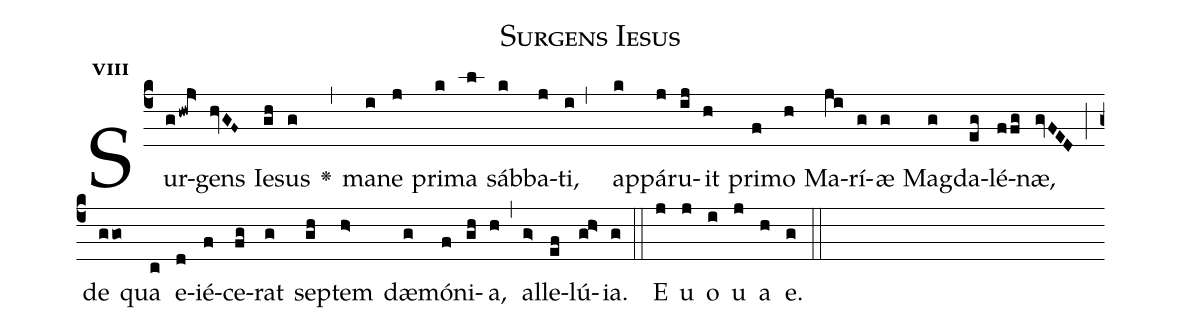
name:Surgens Iesus;
office-part:Antiphona;
mode:8;
%%
initial-style: 1;
name: Surgens Iesus
book: Antiphonae & Responsoria/Tomus II, p. 156;
occasion: Octava Paschae Sabbato;
office-part: Laudes Ant E;
user-notes: ;
commentary: ;
annotation: 8g;
centering-scheme: english;
fontsize: 12;
font: OFLSortsMillGoudy;
height: 11;
width: 4.5;
%%
(c4)Sur(ghwj>)gens(hvGF~) Ie(gh)sus(g) <v>\greheightstar</v>(,) ma(i)ne(j) pri(k)ma(l) sáb(k)ba(j)ti,(i,) ap(k)pá(j)ru(ij)it(h) pri(f)mo(h) Ma(ji)rí(g)æ(g) Mag(g)da(eg)lé(ffg)næ,(gvFED) (;) de(ggo) qua(c) e(d)ié(f)ce(fg)rat(g) sep(gh)tem(h>) dæ(g)mó(f)ni(gh)a,(h) (,) al(g>)le(ef)lú(gh>)ia.(g) (::)
E(j) u(j) o(i) u(j) a(h) e.(g) (::)
